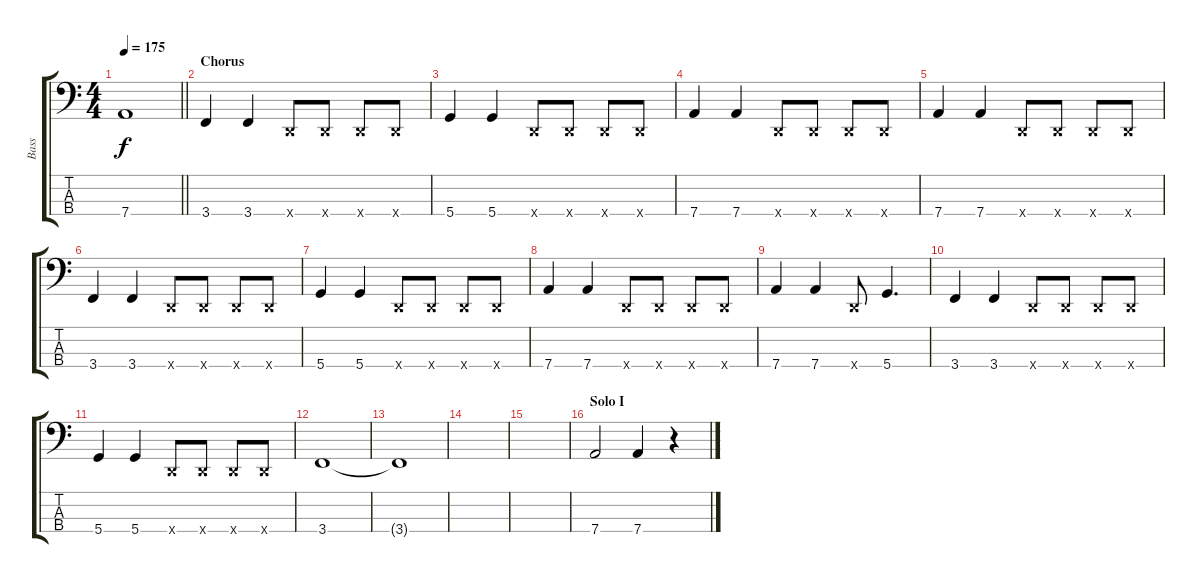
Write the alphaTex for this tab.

\track ("Bass" "Bass") {instrument electricbassfinger}
\staff {score tabs}
\tuning (G2 D2 A1 D1) {hide}
\ts (4 4)
\tempo 175
\clef f4
\barLineRight lightlight
\ks c
7.4{t}.1{dy f} |
\section ("" "Chorus")
3.4.4 3.4.4 0.4{x}.8 0.4{x}.8 0.4{x}.8 0.4{x}.8 |
5.4.4 5.4.4 0.4{x}.8 0.4{x}.8 0.4{x}.8 0.4{x}.8 |
7.4.4 7.4.4 0.4{x}.8 0.4{x}.8 0.4{x}.8 0.4{x}.8 |
7.4.4 7.4.4 0.4{x}.8 0.4{x}.8 0.4{x}.8 0.4{x}.8 |
3.4.4 3.4.4 0.4{x}.8 0.4{x}.8 0.4{x}.8 0.4{x}.8 |
5.4.4 5.4.4 0.4{x}.8 0.4{x}.8 0.4{x}.8 0.4{x}.8 |
7.4.4 7.4.4 0.4{x}.8 0.4{x}.8 0.4{x}.8 0.4{x}.8 |
7.4.4 7.4.4 0.4{x}.8 5.4.4{d} |
3.4.4 3.4.4 0.4{x}.8 0.4{x}.8 0.4{x}.8 0.4{x}.8 |
5.4.4 5.4.4 0.4{x}.8 0.4{x}.8 0.4{x}.8 0.4{x}.8 |
3.4.1 |
3.4{t}.1 |
|
|
\section ("" "Solo I")
7.4.2 7.4.4 r.4
